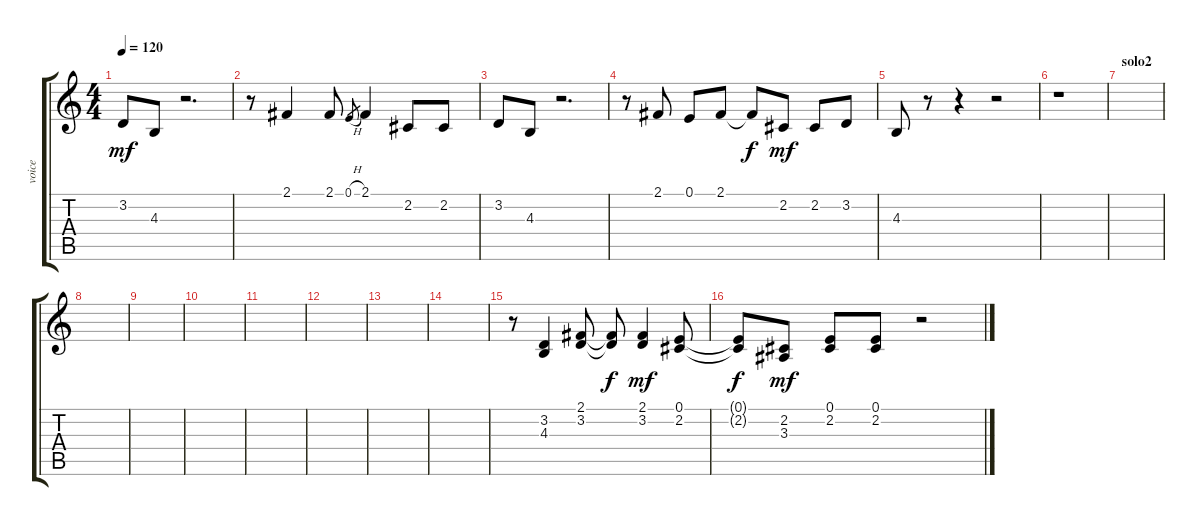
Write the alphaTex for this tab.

\track ("voice" "voice") {instrument harmonica}
\staff {score tabs}
\tuning (E4 B3 G3 D3 A2 E2) {hide}
\ts (4 4)
\tempo 120
\clef g2
\ks c
3.2.8{dy mf} 4.3.8 r.2{d} |
r.8 2.1.4 2.1.8 0.1{h}.8{gr} 2.1.4 2.2.8 2.2.8 |
3.2.8 4.3.8 r.2{d} |
r.8 2.1.8 0.1.8 2.1.8 2.1{t}.8{dy f} 2.2.8{dy mf} 2.2.8 3.2.8 |
4.3.8 r.8 r.4 r.2 |
r.1 |
\section ("" "solo2")
|
|
|
|
|
|
|
|
r.8 (3.2 4.3).4 (2.1 3.2).8 (2.1{t} 3.2{t}).8{dy f} (2.1 3.2).4{dy mf} (0.1 2.2).8 |
(0.1{t} 2.2{t}).8{dy f} (2.2 3.3).8{dy mf} (0.1 2.2).8 (0.1 2.2).8 r.2
